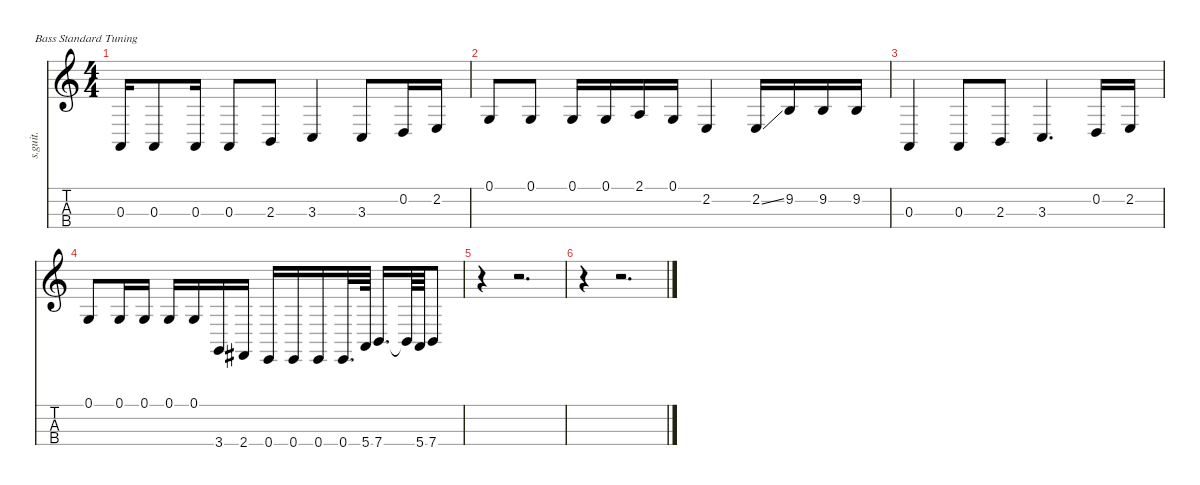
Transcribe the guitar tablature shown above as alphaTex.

\defaultSystemsLayout 4
\hideDynamics
\bracketExtendMode nobrackets
\track ("Jason Newsted" "s.guit.") {instrument electricbasspick}
\staff {score tabs}
\tuning (G2 D2 A1 E1)
\ts (4 4)
\tempo (69 hide)
\clef g2
\ks c
0.3.16{lyrics (0 "") lyrics (1 "") lyrics (2 "") lyrics (3 "") lyrics (4 "") dy fff} 0.3.8{lyrics (0 "") lyrics (1 "") lyrics (2 "") lyrics (3 "") lyrics (4 "")} 0.3.16{lyrics (0 "") lyrics (1 "") lyrics (2 "") lyrics (3 "") lyrics (4 "")} 0.3.8{lyrics (0 "") lyrics (1 "") lyrics (2 "") lyrics (3 "") lyrics (4 "")} 2.3.8{lyrics (0 "") lyrics (1 "") lyrics (2 "") lyrics (3 "") lyrics (4 "")} 3.3.4{lyrics (0 "") lyrics (1 "") lyrics (2 "") lyrics (3 "") lyrics (4 "")} 3.3.8{lyrics (0 "") lyrics (1 "") lyrics (2 "") lyrics (3 "") lyrics (4 "")} 0.2.16{lyrics (0 "") lyrics (1 "") lyrics (2 "") lyrics (3 "") lyrics (4 "")} 2.2.16{lyrics (0 "") lyrics (1 "") lyrics (2 "") lyrics (3 "") lyrics (4 "")} |
0.1.8{lyrics (0 "") lyrics (1 "") lyrics (2 "") lyrics (3 "") lyrics (4 "")} 0.1.8{lyrics (0 "") lyrics (1 "") lyrics (2 "") lyrics (3 "") lyrics (4 "")} 0.1.16{lyrics (0 "") lyrics (1 "") lyrics (2 "") lyrics (3 "") lyrics (4 "")} 0.1.16{lyrics (0 "") lyrics (1 "") lyrics (2 "") lyrics (3 "") lyrics (4 "")} 2.1.16{lyrics (0 "") lyrics (1 "") lyrics (2 "") lyrics (3 "") lyrics (4 "")} 0.1.16{lyrics (0 "") lyrics (1 "") lyrics (2 "") lyrics (3 "") lyrics (4 "")} 2.2.4{lyrics (0 "") lyrics (1 "") lyrics (2 "") lyrics (3 "") lyrics (4 "")} 2.2{ss}.16{lyrics (0 "") lyrics (1 "") lyrics (2 "") lyrics (3 "") lyrics (4 "")} 9.2.16{lyrics (0 "") lyrics (1 "") lyrics (2 "") lyrics (3 "") lyrics (4 "")} 9.2.16{lyrics (0 "") lyrics (1 "") lyrics (2 "") lyrics (3 "") lyrics (4 "")} 9.2.16{lyrics (0 "") lyrics (1 "") lyrics (2 "") lyrics (3 "") lyrics (4 "")} |
0.3.4{lyrics (0 "") lyrics (1 "") lyrics (2 "") lyrics (3 "") lyrics (4 "")} 0.3.8{lyrics (0 "") lyrics (1 "") lyrics (2 "") lyrics (3 "") lyrics (4 "")} 2.3.8{lyrics (0 "") lyrics (1 "") lyrics (2 "") lyrics (3 "") lyrics (4 "")} 3.3.4{d lyrics (0 "") lyrics (1 "") lyrics (2 "") lyrics (3 "") lyrics (4 "")} 0.2.16{lyrics (0 "") lyrics (1 "") lyrics (2 "") lyrics (3 "") lyrics (4 "")} 2.2.16{lyrics (0 "") lyrics (1 "") lyrics (2 "") lyrics (3 "") lyrics (4 "")} |
0.1.8{lyrics (0 "") lyrics (1 "") lyrics (2 "") lyrics (3 "") lyrics (4 "")} 0.1.16{lyrics (0 "") lyrics (1 "") lyrics (2 "") lyrics (3 "") lyrics (4 "")} 0.1.16{lyrics (0 "") lyrics (1 "") lyrics (2 "") lyrics (3 "") lyrics (4 "")} 0.1.16{lyrics (0 "") lyrics (1 "") lyrics (2 "") lyrics (3 "") lyrics (4 "")} 0.1.16{lyrics (0 "") lyrics (1 "") lyrics (2 "") lyrics (3 "") lyrics (4 "")} 3.4.16{lyrics (0 "") lyrics (1 "") lyrics (2 "") lyrics (3 "") lyrics (4 "")} 2.4{acc #}.16{lyrics (0 "") lyrics (1 "") lyrics (2 "") lyrics (3 "") lyrics (4 "")} 0.4.16{lyrics (0 "") lyrics (1 "") lyrics (2 "") lyrics (3 "") lyrics (4 "")} 0.4.16{lyrics (0 "") lyrics (1 "") lyrics (2 "") lyrics (3 "") lyrics (4 "")} 0.4.16{lyrics (0 "") lyrics (1 "") lyrics (2 "") lyrics (3 "") lyrics (4 "")} 0.4.32{d lyrics (0 "") lyrics (1 "") lyrics (2 "") lyrics (3 "") lyrics (4 "")} 5.4.64{lyrics (0 "") lyrics (1 "") lyrics (2 "") lyrics (3 "") lyrics (4 "")} 7.4.16{d lyrics (0 "") lyrics (1 "") lyrics (2 "") lyrics (3 "") lyrics (4 "")} 7.4{t}.64{lyrics (0 "") lyrics (1 "") lyrics (2 "") lyrics (3 "") lyrics (4 "")} 5.4.64{lyrics (0 "") lyrics (1 "") lyrics (2 "") lyrics (3 "") lyrics (4 "")} 7.4.8{lyrics (0 "") lyrics (1 "") lyrics (2 "") lyrics (3 "") lyrics (4 "")} |
r.4 r.2{d} |
r.4 r.2{d}
